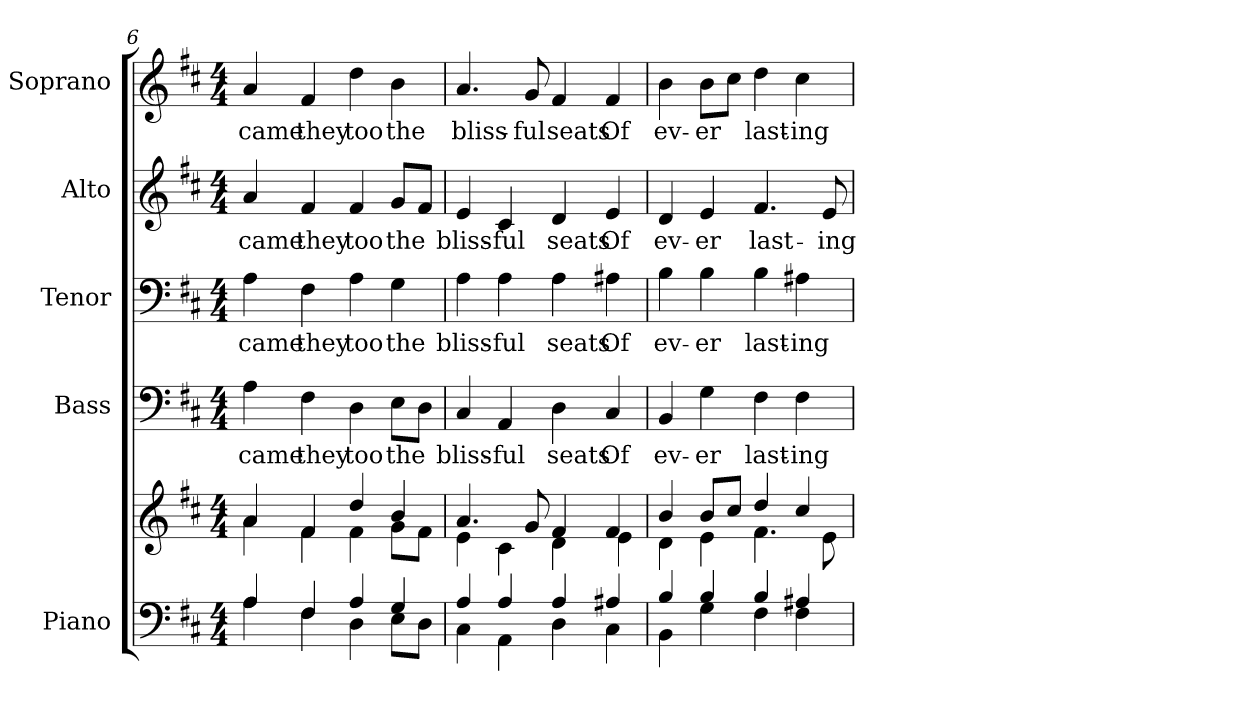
**kern	**kern	**kern	**text	**kern	**text	**kern	**text	**kern	**text
*part5	*part5	*part4	*part4	*part3	*part3	*part2	*part2	*part1	*part1
*staff6	*staff5	*staff4	*staff4	*staff3	*staff3	*staff2	*staff2	*staff1	*staff1
*I"Piano	*	*I"Bass	*	*I"Tenor	*	*I"Alto	*	*I"Soprano	*
*I'Pno.	*	*I'B.	*	*I'T.	*	*I'A.	*	*I'S.	*
!!LO:PB:g=z
*clefF4	*clefG2	*clefF4	*	*clefF4	*	*clefG2	*	*clefG2	*
*k[f#c#]	*k[f#c#]	*k[f#c#]	*	*k[f#c#]	*	*k[f#c#]	*	*k[f#c#]	*
*D:	*D:	*D:	*	*D:	*	*D:	*	*D:	*
*M4/4	*M4/4	*M4/4	*	*M4/4	*	*M4/4	*	*M4/4	*
=6	=6	=6	=6	=6	=6	=6	=6	=6	=6
*^	*^	*	*	*	*	*	*	*	*
!	!	!	!	!	!LO:LY:b:color=#000000	!	!	!	!	!	!
!	!	!	!	!	!	!	!LO:LY:b:color=#000000	!	!	!	!
!	!	!	!	!	!	!	!	!	!LO:LY:b:color=#000000	!	!
!	!	!	!	!	!	!	!	!	!	!	!LO:LY:b:color=#000000
4Ai/	4Ai\	4ai/	4ai\	4Ai\	came	4Ai\	came	4ai/	came	4ai/	came
!	!	!	!	!	!LO:LY:b:color=#000000	!	!	!	!	!	!
!	!	!	!	!	!	!	!LO:LY:b:color=#000000	!	!	!	!
!	!	!	!	!	!	!	!	!	!LO:LY:b:color=#000000	!	!
!	!	!	!	!	!	!	!	!	!	!	!LO:LY:b:color=#000000
4F#i/	4F#i\	4f#i/	4f#i\	4F#i\	they	4F#i\	they	4f#i/	they	4f#i/	they
!	!	!	!	!	!LO:LY:b:color=#000000	!	!	!	!	!	!
!	!	!	!	!	!	!	!LO:LY:b:color=#000000	!	!	!	!
!	!	!	!	!	!	!	!	!	!LO:LY:b:color=#000000	!	!
!	!	!	!	!	!	!	!	!	!	!	!LO:LY:b:color=#000000
4Ai/	4Di\	4ddi/	4f#i\	4Di\	too	4Ai\	too	4f#i/	too	4ddi\	too
!	!	!	!	!	!LO:LY:b:color=#000000	!	!	!	!	!	!
!	!	!	!	!	!	!	!LO:LY:b:color=#000000	!	!	!	!
!	!	!	!	!	!	!	!	!	!LO:LY:b:color=#000000	!	!
!	!	!	!	!	!	!	!	!	!	!	!LO:LY:b:color=#000000
4Gi/	8Ei\L	4bi/	8gi\L	8Ei\L	the	4Gi\	the	8gi/L	the	4bi\	the
.	8Di\J	.	8f#i\J	8Di\J	.	.	.	8f#i/J	.	.	.
=7	=7	=7	=7	=7	=7	=7	=7	=7	=7	=7	=7
!	!	!	!	!	!LO:LY:b:color=#000000	!	!	!	!	!	!
!	!	!	!	!	!	!	!LO:LY:b:color=#000000	!	!	!	!
!	!	!	!	!	!	!	!	!	!LO:LY:b:color=#000000	!	!
!	!	!	!	!	!	!	!	!	!	!	!LO:LY:b:color=#000000
4Ai/	4C#i\	4.ai/	4ei\	4C#i/	bliss-	4Ai\	bliss-	4ei/	bliss-	4.ai/	bliss-
!	!	!	!	!	!LO:LY:b:color=#000000	!	!	!	!	!	!
!	!	!	!	!	!	!	!LO:LY:b:color=#000000	!	!	!	!
!	!	!	!	!	!	!	!	!	!LO:LY:b:color=#000000	!	!
4Ai/	4AAi\	.	4c#i\	4AAi/	-ful	4Ai\	-ful	4c#i/	-ful	.	.
!	!	!	!	!	!	!	!	!	!	!	!LO:LY:b:color=#000000
.	.	8gi/	.	.	.	.	.	.	.	8gi/	-ful
!	!	!	!	!	!LO:LY:b:color=#000000	!	!	!	!	!	!
!	!	!	!	!	!	!	!LO:LY:b:color=#000000	!	!	!	!
!	!	!	!	!	!	!	!	!	!LO:LY:b:color=#000000	!	!
!	!	!	!	!	!	!	!	!	!	!	!LO:LY:b:color=#000000
4Ai/	4Di\	4f#i/	4di\	4Di\	seats	4Ai\	seats	4di/	seats	4f#i/	seats
!	!	!	!	!	!LO:LY:b:color=#000000	!	!	!	!	!	!
!	!	!	!	!	!	!	!LO:LY:b:color=#000000	!	!	!	!
!	!	!	!	!	!	!	!	!	!LO:LY:b:color=#000000	!	!
!	!	!	!	!	!	!	!	!	!	!	!LO:LY:b:color=#000000
4A#Xi/	4C#i\	4f#i/	4ei\	4C#i/	Of	4A#Xi\	Of	4ei/	Of	4f#i/	Of
!!LO:PB:g=z
=8	=8	=8	=8	=8	=8	=8	=8	=8	=8	=8	=8
!	!	!	!	!	!LO:LY:b:color=#000000	!	!	!	!	!	!
!	!	!	!	!	!	!	!LO:LY:b:color=#000000	!	!	!	!
!	!	!	!	!	!	!	!	!	!LO:LY:b:color=#000000	!	!
!	!	!	!	!	!	!	!	!	!	!	!LO:LY:b:color=#000000
4Bi/	4BBi\	4bi/	4di\	4BBi/	ev-	4Bi\	ev-	4di/	ev-	4bi\	ev-
!	!	!	!	!	!LO:LY:b:color=#000000	!	!	!	!	!	!
!	!	!	!	!	!	!	!LO:LY:b:color=#000000	!	!	!	!
!	!	!	!	!	!	!	!	!	!LO:LY:b:color=#000000	!	!
!	!	!	!	!	!	!	!	!	!	!	!LO:LY:b:color=#000000
4Bi/	4Gi\	8bi/L	4ei\	4Gi\	-er	4Bi\	-er	4ei/	-er	8bi\L	-er
.	.	8cc#i/J	.	.	.	.	.	.	.	8cc#i\J	.
!	!	!	!	!	!LO:LY:b:color=#000000	!	!	!	!	!	!
!	!	!	!	!	!	!	!LO:LY:b:color=#000000	!	!	!	!
!	!	!	!	!	!	!	!	!	!LO:LY:b:color=#000000	!	!
!	!	!	!	!	!	!	!	!	!	!	!LO:LY:b:color=#000000
4Bi/	4F#i\	4ddi/	4.f#i\	4F#i\	last-	4Bi\	last-	4.f#i/	last-	4ddi\	last-
!	!	!	!	!	!LO:LY:b:color=#000000	!	!	!	!	!	!
!	!	!	!	!	!	!	!LO:LY:b:color=#000000	!	!	!	!
!	!	!	!	!	!	!	!	!	!	!	!LO:LY:b:color=#000000
4A#Xi/	4F#i\	4cc#i/	.	4F#i\	-ing	4A#Xi\	-ing	.	.	4cc#i\	-ing
!	!	!	!	!	!	!	!	!	!LO:LY:b:color=#000000	!	!
.	.	.	8ei\	.	.	.	.	8ei/	-ing	.	.
*v	*v	*	*	*	*	*	*	*	*	*	*
*	*v	*v	*	*	*	*	*	*	*	*
=	=	=	=	=	=	=	=	=	=
*-	*-	*-	*-	*-	*-	*-	*-	*-	*-
